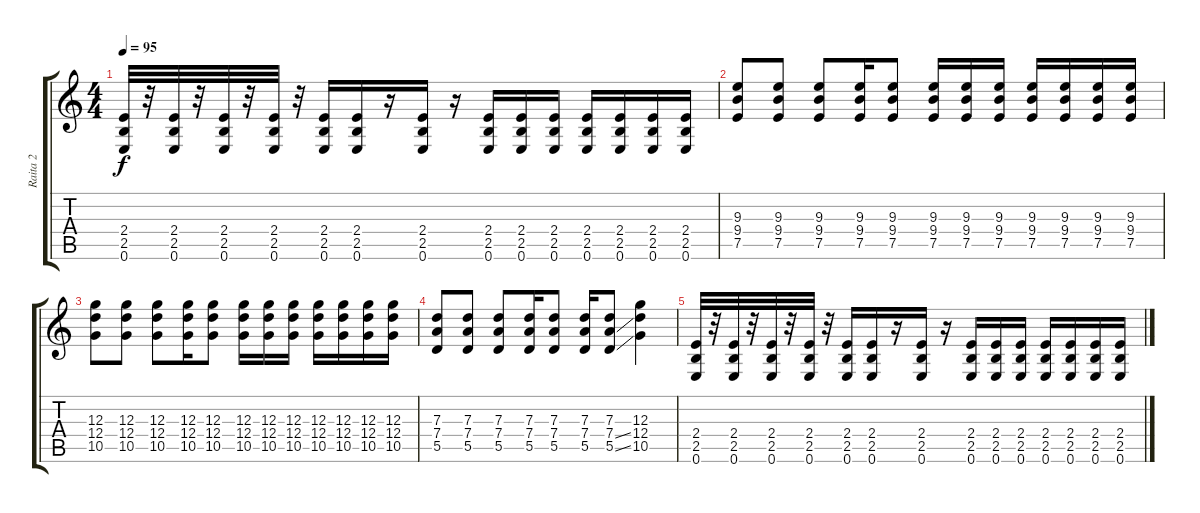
\track ("Raita 2" "Raita 2") {instrument overdrivenguitar}
\staff {score tabs}
\tuning (E4 B3 G3 D3 A2 E2) {hide}
\ts (4 4)
\tempo 95
\clef g2
\ks c
(2.4 2.5 0.6).32{dy f} r.32 (2.4 2.5 0.6).32 r.32 (2.4 2.5 0.6).32 r.32 (2.4 2.5 0.6).32 r.32 (2.4 2.5 0.6).16 (2.4 2.5 0.6).16 r.16 (2.4 2.5 0.6).16 r.16 (2.4 2.5 0.6).16 (2.4 2.5 0.6).16 (2.4 2.5 0.6).16 (2.4 2.5 0.6).16 (2.4 2.5 0.6).16 (2.4 2.5 0.6).16 (2.4 2.5 0.6).16 |
(9.3 9.4 7.5).8 (9.3 9.4 7.5).8 (9.3 9.4 7.5).8 (9.3 9.4 7.5).16 (9.3 9.4 7.5).8 (9.3 9.4 7.5).16 (9.3 9.4 7.5).16 (9.3 9.4 7.5).16 (9.3 9.4 7.5).16 (9.3 9.4 7.5).16 (9.3 9.4 7.5).16 (9.3 9.4 7.5).16 |
(12.3 12.4 10.5).8 (12.3 12.4 10.5).8 (12.3 12.4 10.5).8 (12.3 12.4 10.5).16 (12.3 12.4 10.5).8 (12.3 12.4 10.5).16 (12.3 12.4 10.5).16 (12.3 12.4 10.5).16 (12.3 12.4 10.5).16 (12.3 12.4 10.5).16 (12.3 12.4 10.5).16 (12.3 12.4 10.5).16 |
(7.3 7.4 5.5).8 (7.3 7.4 5.5).8 (7.3 7.4 5.5).8 (7.3 7.4 5.5).16 (7.3 7.4 5.5).8 (7.3 7.4 5.5).16 (7.3 7.4{ss} 5.5{ss}).8 (12.3 12.4 10.5).4 |
(2.4 2.5 0.6).32 r.32 (2.4 2.5 0.6).32 r.32 (2.4 2.5 0.6).32 r.32 (2.4 2.5 0.6).32 r.32 (2.4 2.5 0.6).16 (2.4 2.5 0.6).16 r.16 (2.4 2.5 0.6).16 r.16 (2.4 2.5 0.6).16 (2.4 2.5 0.6).16 (2.4 2.5 0.6).16 (2.4 2.5 0.6).16 (2.4 2.5 0.6).16 (2.4 2.5 0.6).16 (2.4 2.5 0.6).16
